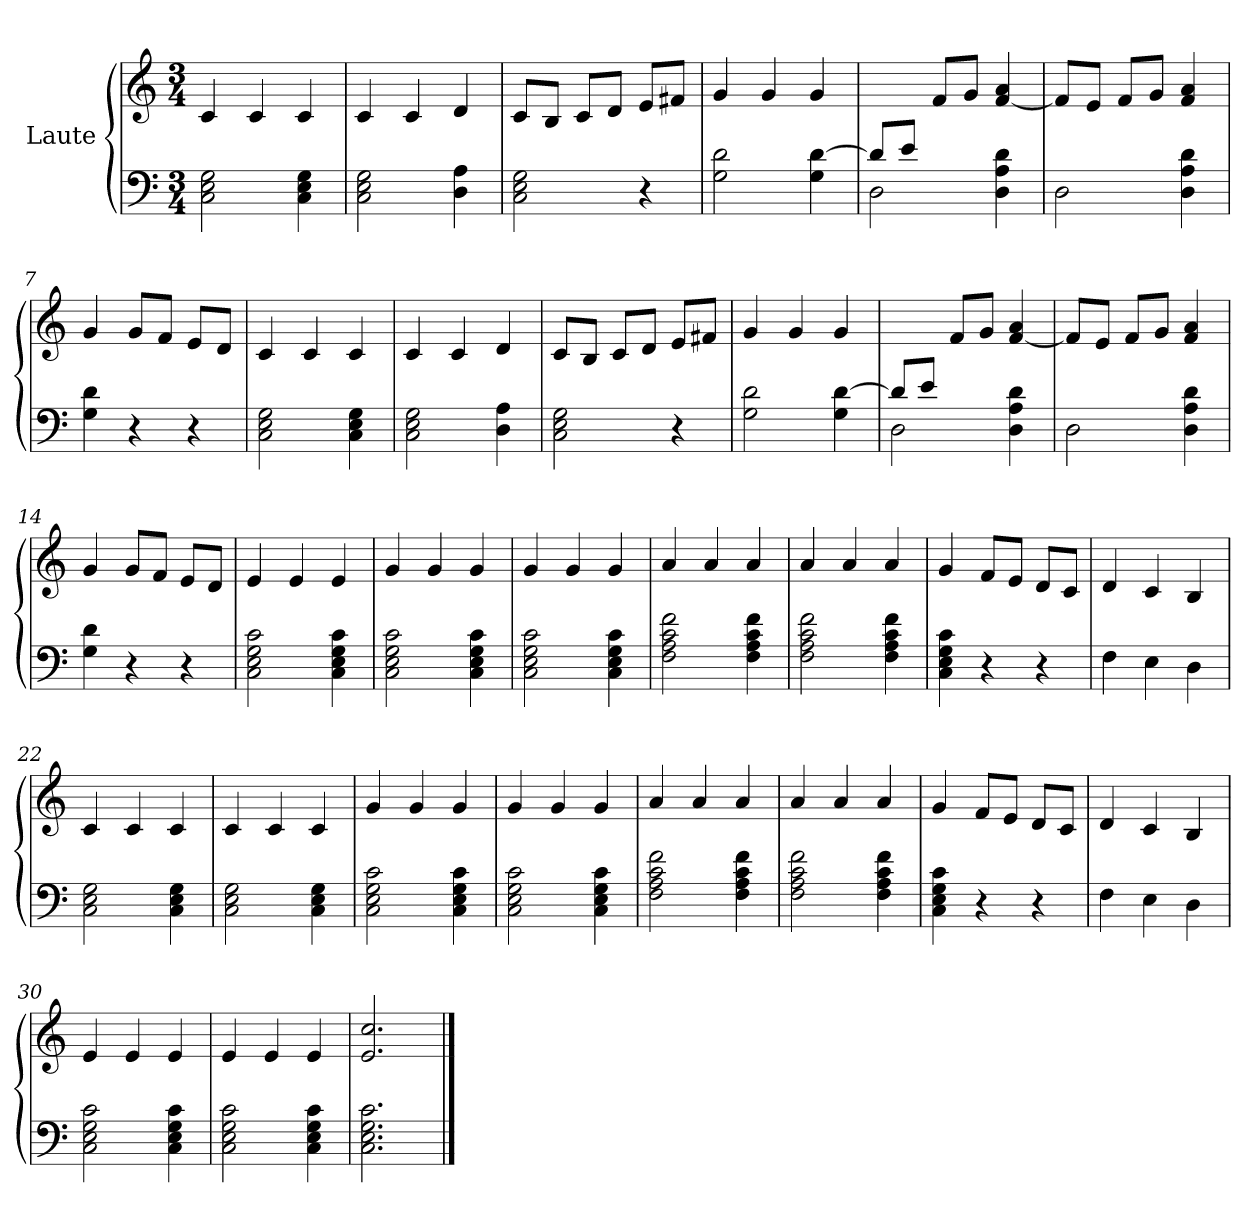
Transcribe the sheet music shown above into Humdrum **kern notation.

**kern	**kern
*part1	*part1
*staff2	*staff1
*I"Laute	*
*clefF4	*clefG2
*k[]	*k[]
*M3/4	*M3/4
=1	=1
2C\ 2E\ 2G\	4c/
.	4c/
4C\ 4E\ 4G\	4c/
=2	=2
2C\ 2E\ 2G\	4c/
.	4c/
4D\ 4A\	4d/
=3	=3
2C\ 2E\ 2G\	8c/L
.	8B/J
.	8c/L
.	8d/J
4r	8e/L
.	8f#X/J
=4	=4
2G\ 2d\	4g/
.	4g/
4G\ [4d\	4g/
=5	=5
*^	*
8d/L]	2D\	4ryy
8e/J	.	.
4ryy	.	8f/L
.	.	8g/J
4D\ 4A\ 4d\	4ryy	[4f/ 4a/
*v	*v	*
=6	=6
2D\	8f/L]
.	8e/J
.	8f/L
.	8g/J
4D\ 4A\ 4d\	4f/ 4a/
=7	=7
4G\ 4d\	4g/
4r	8g/L
.	8f/J
4r	8e/L
.	8d/J
!!LO:LB:g=z
=8	=8
2C\ 2E\ 2G\	4c/
.	4c/
4C\ 4E\ 4G\	4c/
=9	=9
2C\ 2E\ 2G\	4c/
.	4c/
4D\ 4A\	4d/
=10	=10
2C\ 2E\ 2G\	8c/L
.	8B/J
.	8c/L
.	8d/J
4r	8e/L
.	8f#X/J
=11	=11
2G\ 2d\	4g/
.	4g/
4G\ [4d\	4g/
=12	=12
*^	*
8d/L]	2D\	4ryy
8e/J	.	.
4ryy	.	8f/L
.	.	8g/J
4D\ 4A\ 4d\	4ryy	[4f/ 4a/
*v	*v	*
=13	=13
2D\	8f/L]
.	8e/J
.	8f/L
.	8g/J
4D\ 4A\ 4d\	4f/ 4a/
=14	=14
4G\ 4d\	4g/
4r	8g/L
.	8f/J
4r	8e/L
.	8d/J
!!LO:LB:g=z
=15	=15
2C\ 2E\ 2G\ 2c\	4e/
.	4e/
4C\ 4E\ 4G\ 4c\	4e/
=16	=16
2C\ 2E\ 2G\ 2c\	4g/
.	4g/
4C\ 4E\ 4G\ 4c\	4g/
=17	=17
2C\ 2E\ 2G\ 2c\	4g/
.	4g/
4C\ 4E\ 4G\ 4c\	4g/
=18	=18
2F\ 2A\ 2c\ 2f\	4a/
.	4a/
4F\ 4A\ 4c\ 4f\	4a/
=19	=19
2F\ 2A\ 2c\ 2f\	4a/
.	4a/
4F\ 4A\ 4c\ 4f\	4a/
=20	=20
4C\ 4E\ 4G\ 4c\	4g/
4r	8f/L
.	8e/J
4r	8d/L
.	8c/J
=21	=21
4F\	4d/
4E\	4c/
4D\	4B/
!!LO:LB:g=z
=22	=22
2C\ 2E\ 2G\	4c/
.	4c/
4C\ 4E\ 4G\	4c/
=23	=23
2C\ 2E\ 2G\	4c/
.	4c/
4C\ 4E\ 4G\	4c/
=24	=24
2C\ 2E\ 2G\ 2c\	4g/
.	4g/
4C\ 4E\ 4G\ 4c\	4g/
=25	=25
2C\ 2E\ 2G\ 2c\	4g/
.	4g/
4C\ 4E\ 4G\ 4c\	4g/
=26	=26
2F\ 2A\ 2c\ 2f\	4a/
.	4a/
4F\ 4A\ 4c\ 4f\	4a/
=27	=27
2F\ 2A\ 2c\ 2f\	4a/
.	4a/
4F\ 4A\ 4c\ 4f\	4a/
=28	=28
4C\ 4E\ 4G\ 4c\	4g/
4r	8f/L
.	8e/J
4r	8d/L
.	8c/J
!!LO:LB:g=z
=29	=29
4F\	4d/
4E\	4c/
4D\	4B/
=30	=30
2C\ 2E\ 2G\ 2c\	4e/
.	4e/
4C\ 4E\ 4G\ 4c\	4e/
=31	=31
2C\ 2E\ 2G\ 2c\	4e/
.	4e/
4C\ 4E\ 4G\ 4c\	4e/
=32	=32
2.C\ 2.E\ 2.G\ 2.c\	2.e/ 2.cc/
==	==
*-	*-
